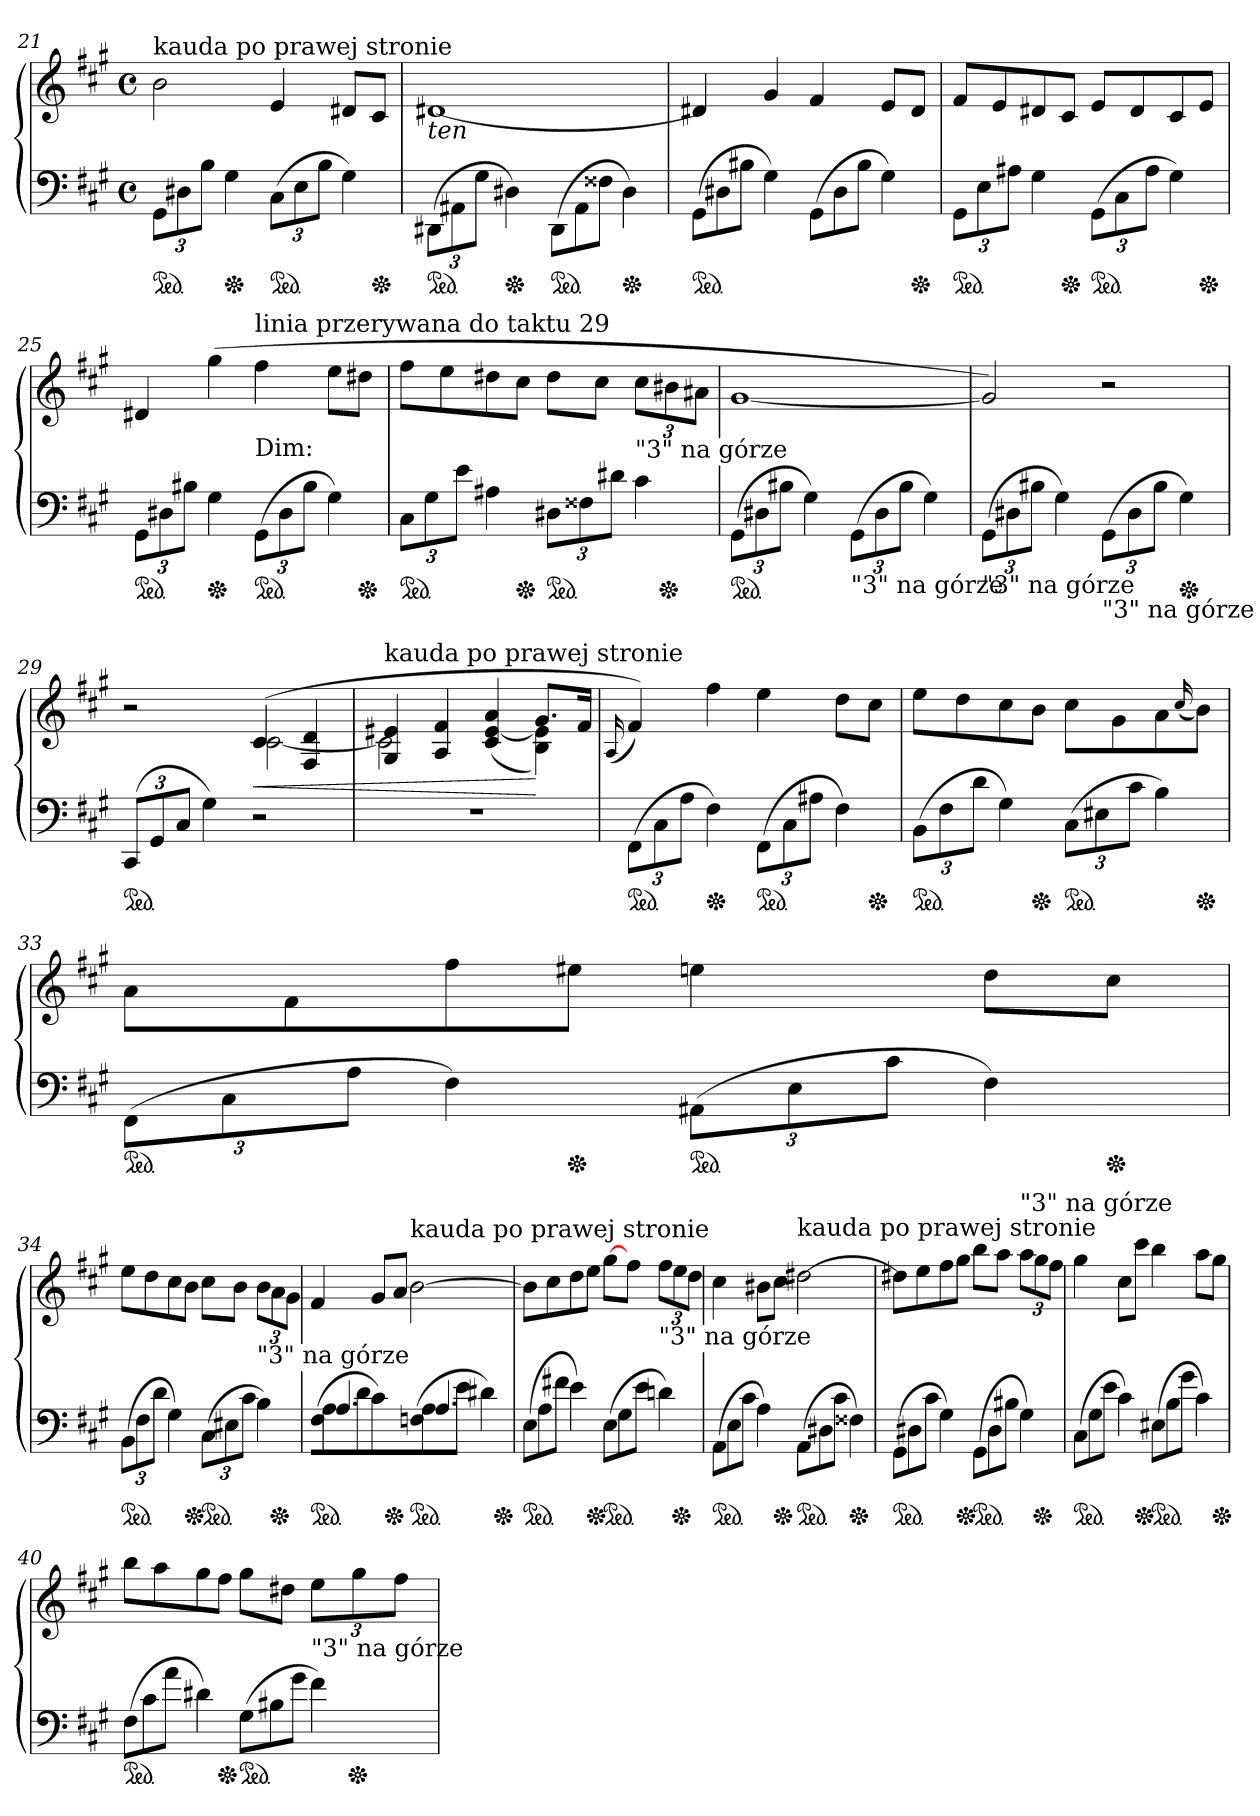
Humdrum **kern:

**kern	**kern	**dynam
*part1	*part1	*part1
*staff2	*staff1	*staff1/2
*clefF4	*clefG2	*
*k[f#c#g#]	*k[f#c#g#]	*
*M4/4	*M4/4	*
*met(c)	*met(c)	*
=21	=21	=21
!	!LO:TX:a:t=kauda po prawej stronie	!
!LO:TX:b:t="3" na górze	!	!
*ped	*	*
12GG#L	2b	.
12D#X	.	.
12BJ	.	.
*Xped	*	*
4G#	.	.
!LO:TX:b:t="3" na górze	!	!
*ped	*	*
(>12C#L	4e	.
12E	.	.
12BJ	.	.
4G#)	8d#XL	.
*Xped	*	*
.	8c#J	.
=22	=22	=22
!	!LO:TX:b:i:t=ten	!
!LO:TX:b:t="3" na górze	!	!
*ped	*	*
(>12DD#X\L	[1d#X	.
12AA#X	.	.
12G#J	.	.
*Xped	*	*
4D#X\)	.	.
*Xtuplet	*	*
*ped	*	*
(>12DD#L	.	.
12AA#	.	.
12F##X\J	.	.
*Xped	*	*
4D#\)	.	.
=23	=23	=23
*ped	*	*
(>12GG#L	4d#X]	.
12D#X	.	.
12B#XJ	.	.
4G#)	4g#	.
(>12GG#L	4f#	.
12D#	.	.
12B#J	.	.
4G#)	8eL	.
*Xped	*	*
.	8d#J	.
=24	=24	=24
*tuplet	*	*
!LO:TX:b:t="3" na górze	!	!
*ped	*	*
12GG#L	8f#L	.
12E	.	.
.	8e	.
12A#XJ	.	.
4G#	8d#X	.
*Xped	*	*
.	8c#J	.
!LO:TX:b:t="3" na górze	!	!
*ped	*	*
(>12GG#\L	8eL	.
12C#	.	.
.	8d#	.
12A#J	.	.
4G#)	8c#	.
*Xped	*	*
.	8eJ	.
=25	=25	=25
!LO:TX:b:t="3" na górze	!	!
*ped	*	*
12GG#L	4d#X	.
12D#X	.	.
12B#XJ	.	.
*Xped	*	*
4G#	(>4gg#	.
!	!LO:TX:c:t=Dim&colon;	!
!	!LO:TX:a:t=linia przerywana do taktu 29	!
!LO:TX:b:t="3" na górze	!	!
*ped	*	*
(>12GG#L	4ff#	.
12D#	.	.
12B#J	.	.
4G#)	8eeL	.
*Xped	*	*
.	8dd#XJ	.
=26	=26	=26
!LO:TX:b:t="3" na górze	!	!
*ped	*	*
12C#L	8ff#L	.
12G#	.	.
.	8ee	.
12eJ	.	.
4A#X	8dd#X	.
*Xped	*	*
.	8cc#J	.
!LO:TX:b:t="3" na górze	!	!
*ped	*	*
12D#XL	8dd#L	.
12F##X	.	.
.	8cc#J	.
12d#XJ	.	.
!	!LO:TX:b:t="3" na górze	!
4c#	12cc#L	.
*Xped	*	*
.	12b#X	.
.	12a#XJ	.
=27	=27	=27
!LO:TX:b:t="3" na górze	!	!
*ped	*	*
(>12GG#L	[1g#	.
12D#X	.	.
12B#XJ	.	.
4G#)	.	.
!LO:TX:b:t="3" na górze	!	!
(>12GG#L	.	.
12D#	.	.
12B#J	.	.
4G#)	.	.
=28	=28	=28
!LO:TX:b:t="3" na górze	!	!
(>12GG#L	2g#])	.
12D#X	.	.
12B#XJ	.	.
4G#)	.	.
!LO:TX:b:t="3" na górze	!	!
(>12GG#L	2r	.
12D#	.	.
12B#J	.	.
*Xped	*	*
4G#)	.	.
=29	=29	=29
*	*^	*
!LO:TX:b:t="3" na dole	!	!	!
*ped	*	*	*
(>12CC#L	2r	2ryy	.
12GG#	.	.	.
12C#J	.	.	.
4G#)	.	.	.
2r	(>4c#	[2c#	<
.	4F#/ 4d/	.	.
=30	=30	=30	=30
!	!LO:TX:a:t=kauda po prawej stronie	!	!
1r	4G#/ 4e#X/	2c#]	.
.	4A/ 4f#/	.	.
.	(<4c# [4e# 4a	4ryy	.
.	8.g#L	4B 4e#])	[
.	16f#Jk	.	.
*	*v	*v	*
=31	=31	=31
.	(<16qqA/	.
!LO:TX:b:t="3" na górze	!	!
*ped	*	*
(>12FF#\L	4f#))	.
12C#	.	.
12AJ	.	.
*Xped	*	*
4F#)	4ff#	.
!LO:TX:b:t="3" na górze	!	!
*ped	*	*
(>12FF#\L	4ee	.
12C#	.	.
12A#XJ	.	.
4F#)	8ddL	.
*Xped	*	*
.	8cc#J	.
=32	=32	=32
!LO:TX:b:t="3" na górze	!	!
*ped	*	*
(>12BBL	8eeL	.
12F#	.	.
.	8dd	.
12dJ	.	.
4G#)	8cc#	.
*Xped	*	*
.	8bJ	.
!LO:TX:b:t="3" na górze	!	!
*ped	*	*
(>12C#L	8cc#\L	.
12E#X	.	.
.	8g#\	.
12c#J	.	.
4B)	8a\	.
.	(<16qqcc#	.
*Xped	*	*
.	8bJ)	.
=33	=33	=33
!LO:TX:b:t="3" na górze	!	!
*ped	*	*
(>12FF#\L	8aL	.
12C#	.	.
.	8f#	.
12AJ	.	.
4F#)	8ff#	.
*Xped	*	*
.	8ee#XJ	.
!LO:TX:b:t="3" na górze	!	!
*ped	*	*
(>12AA#XL	4een	.
12E	.	.
12c#J	.	.
4F#)	8ddL	.
*Xped	*	*
.	8cc#J	.
=34	=34	=34
!LO:TX:b:t="3" na górze	!	!
*ped	*	*
(>12BBL	8eeL	.
12F#	.	.
.	8dd	.
12dJ	.	.
4G#)	8cc#	.
*Xped	*	*
.	8bJ	.
!LO:TX:b:t="3" na górze	!	!
*ped	*	*
(>12C#L	8cc#L	.
12E#X	.	.
.	8bJ	.
12c#J	.	.
!	!LO:TX:b:t="3" na górze	!
4B)	12b\L	.
*Xped	*	*
.	12a\	.
.	12g#\J	.
=35	=35	=35
*Xtuplet	*	*
*^	*	*
!	!LO:N:vis=2	!	!
*ped	*	*	*
12ryy	(>12F#	4f#	.
6.A	12A	.	.
.	12dJ	.	.
.	4c#)	8g#L	.
*Xped	*	*	*
6ryy	.	.	.
.	.	8aJ	.
!	!	!LO:TX:a:t=kauda po prawej stronie	!
!	!LO:N:vis=2	!	!
*ped	*	*	*
12ryy	(>12Fn	[2b	.
6.A	12A	.	.
.	12eJ	.	.
.	4d#X)	.	.
*Xped	*	*	*
6ryy	.	.	.
*v	*v	*	*
=36	=36	=36
*ped	*	*
(>12EL	8bL]	.
12A	.	.
.	8cc#	.
12f#XJ	.	.
4e)	8dd	.
*Xped	*	*
.	8eeJ	.
*ped	*	*
(>12EL	[8gg#L	.
12G#	.	.
.	8ff#J	.
12eJ	.	.
!	!LO:TX:b:t="3" na górze	!
4dn)	12ff#L	.
*Xped	*	*
.	12ee	.
.	12ddJ	.
=37	=37	=37
*ped	*	*
(>12AAL	4cc#	.
12E	.	.
12c#J	.	.
4A)	8b#XL	.
*Xped	*	*
.	8cc#J	.
!	!LO:TX:a:t=kauda po prawej stronie	!
*ped	*	*
(>12AAL	[2dd#X	.
12D#X	.	.
12c#J	.	.
*Xped	*	*
4F##X)	.	.
=38	=38	=38
*ped	*	*
(>12GG#L	8dd#XL]	.
12D#X	.	.
.	8ee	.
12c#J	.	.
4G#)	8ff#	.
*Xped	*	*
.	8gg#J	.
*ped	*	*
(>12GG#L	8bbL	.
12D#	.	.
.	8aaJ	.
12B#XJ	.	.
!	!LO:TX:a:t="3" na górze	!
4G#)	12aaL	.
*Xped	*	*
.	12gg#	.
.	12ff#J	.
=39	=39	=39
*ped	*	*
(>12C#L	4gg#	.
12G#	.	.
12eJ	.	.
4c#)	8cc#L	.
*Xped	*	*
.	8ccc#J	.
*ped	*	*
(>12E#XL	4bb	.
12B	.	.
12g#J	.	.
4c#)	8aaL	.
*Xped	*	*
.	8gg#J	.
=40	=40	=40
*ped	*	*
(>12F#L	8bbL	.
12c#	.	.
.	8aa	.
12aJ	.	.
4d#X)	8gg#	.
*Xped	*	*
.	8ff#J	.
*ped	*	*
(>12G#L	8gg#L	.
12B#X	.	.
.	8dd#XJ	.
12g#J	.	.
!	!LO:TX:b:t="3" na górze	!
4f#)	12eeL	.
*Xped	*	*
.	12gg#	.
.	12ff#J	.
=	=	=
*-	*-	*-
